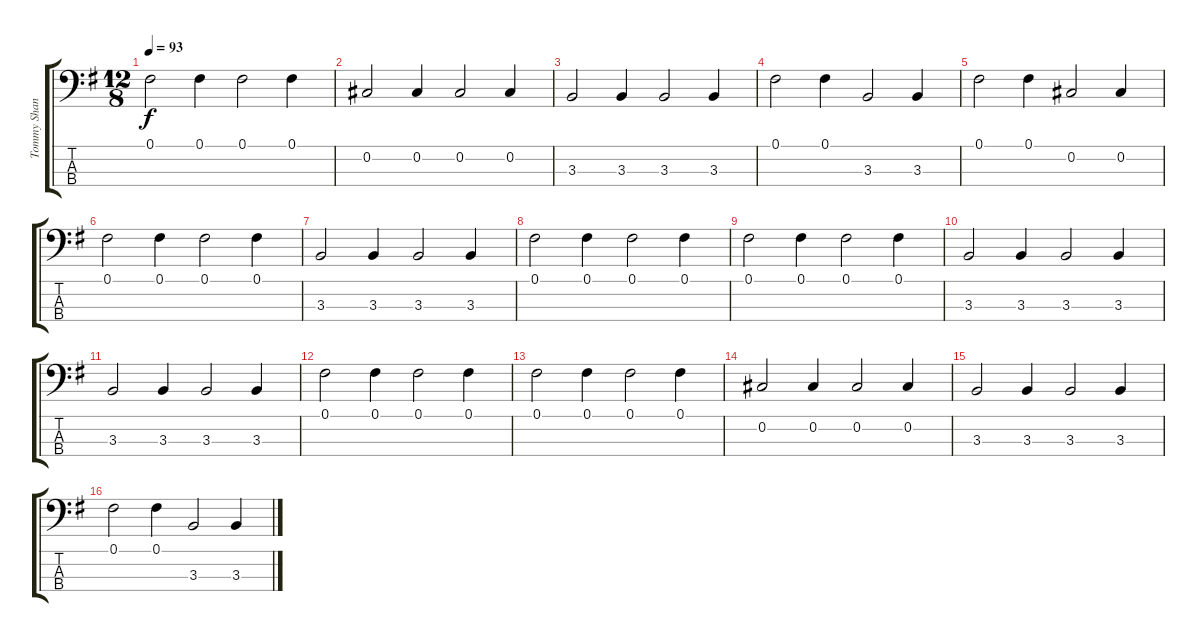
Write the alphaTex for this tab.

\track ("Tommy Shannon" "Tommy Shan") {instrument electricbassfinger}
\staff {score tabs}
\tuning (Gb2 Db2 Ab1 Eb1) {hide}
\ts (12 8)
\tempo 93
\clef f4
\ks g
0.1.2{dy f} 0.1.4 0.1.2 0.1.4 |
0.2.2 0.2.4 0.2.2 0.2.4 |
3.3.2 3.3.4 3.3.2 3.3.4 |
0.1.2 0.1.4 3.3.2 3.3.4 |
0.1.2 0.1.4 0.2.2 0.2.4 |
0.1.2 0.1.4 0.1.2 0.1.4 |
3.3.2 3.3.4 3.3.2 3.3.4 |
0.1.2 0.1.4 0.1.2 0.1.4 |
0.1.2 0.1.4 0.1.2 0.1.4 |
3.3.2 3.3.4 3.3.2 3.3.4 |
3.3.2 3.3.4 3.3.2 3.3.4 |
0.1.2 0.1.4 0.1.2 0.1.4 |
0.1.2 0.1.4 0.1.2 0.1.4 |
0.2.2 0.2.4 0.2.2 0.2.4 |
3.3.2 3.3.4 3.3.2 3.3.4 |
0.1.2 0.1.4 3.3.2 3.3.4
